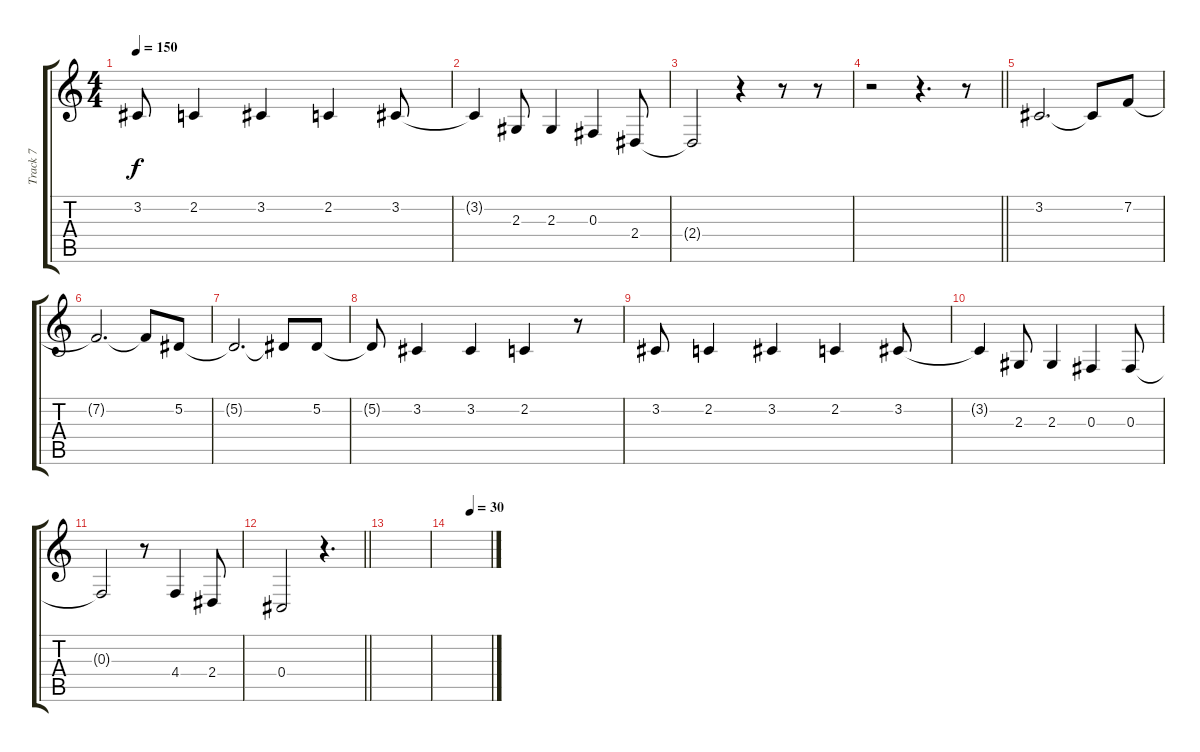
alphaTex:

\track ("Track 7" "Track 7") {instrument baritonesax}
\staff {score tabs}
\tuning (Eb4 Bb3 Gb3 Db3 Ab2 Db2) {hide}
\ts (4 4)
\tempo 150
\clef g2
\ks c
3.2.8{dy f} 2.2.4 3.2.4 2.2.4 3.2.8 |
3.2{t}.4 2.3.8 2.3.4 0.3.4 2.4.8 |
2.4{t}.2 r.4 r.8 r.8 |
\barLineRight lightlight
r.2 r.4{d} r.8 |
3.2.2{d} 3.2{t}.8 7.2.8 |
7.2{t}.2{d} 7.2{t}.8 5.2.8 |
5.2{t}.2{d} 5.2{t}.8 5.2.8 |
5.2{t}.8 3.2.4 3.2.4 2.2.4 r.8 |
3.2.8 2.2.4 3.2.4 2.2.4 3.2.8 |
3.2{t}.4 2.3.8 2.3.4 0.3.4 0.3.8 |
0.3{t}.2 r.8 4.4.4 2.4.8 |
\barLineRight lightlight
0.4.2 r.4{d} |
|
\tempo (30 0.5)
